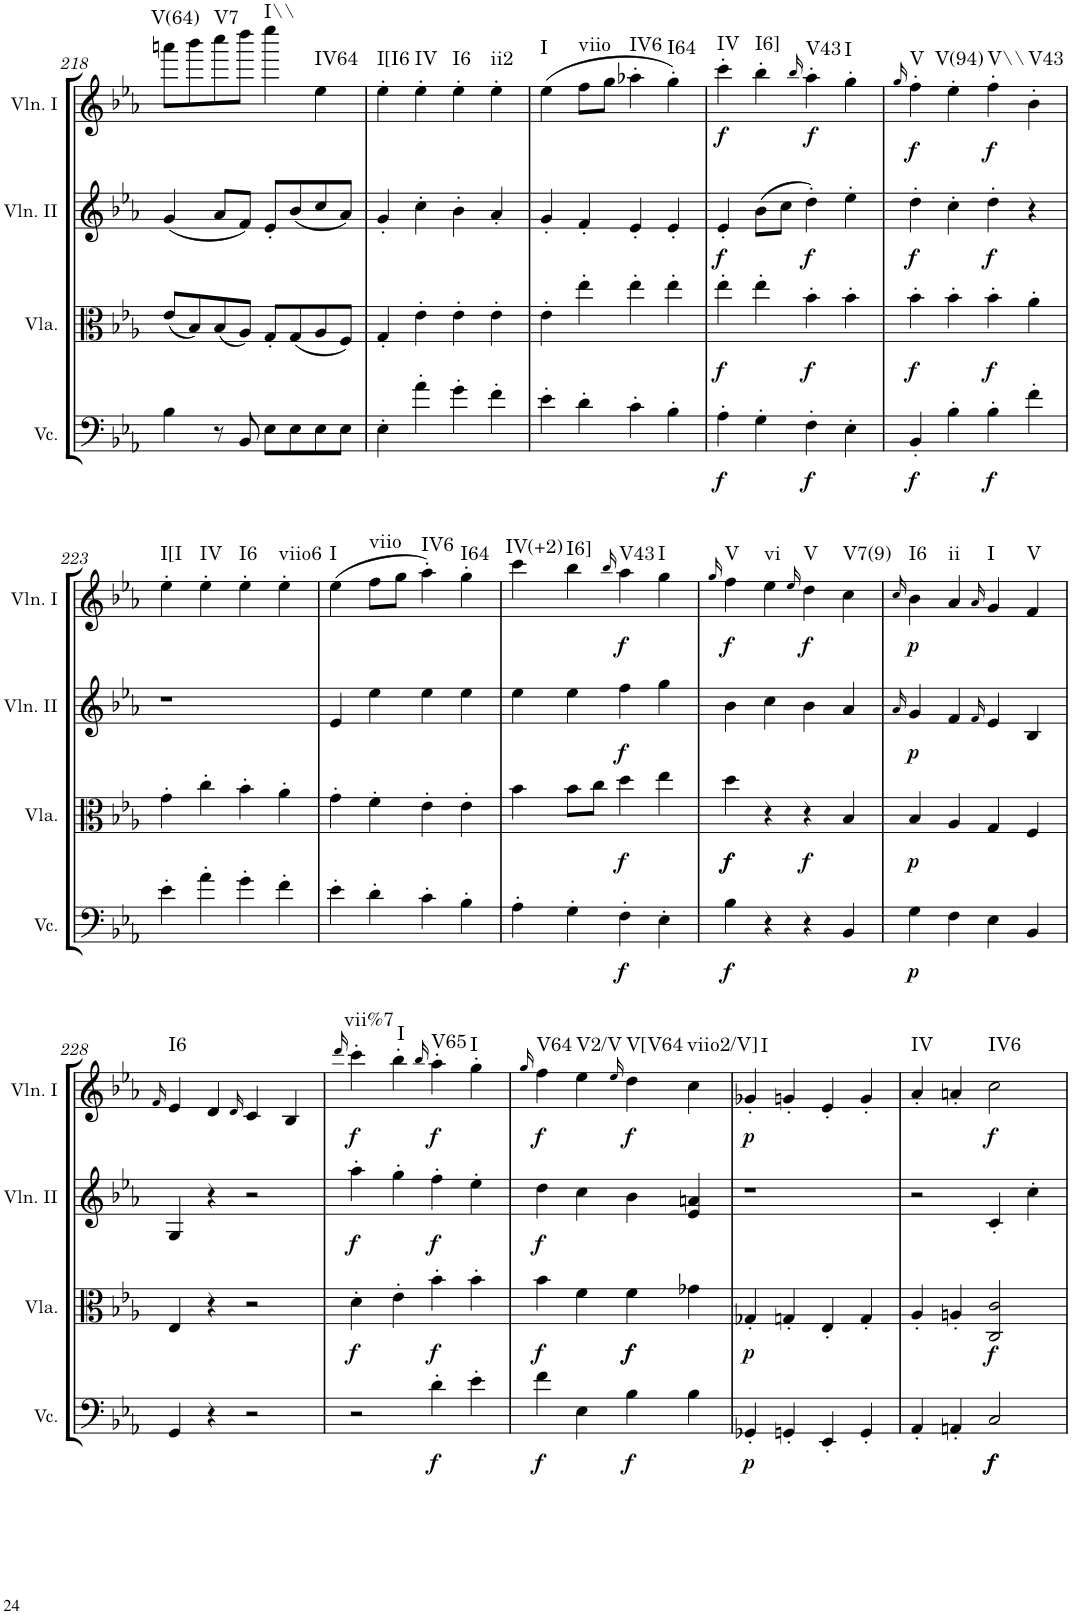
**kern	**dynam	**kern	**dynam	**kern	**dynam	**kern	**dynam	**harte
*part4	*part4	*part3	*part3	*part2	*part2	*part1	*part1	*part1
*staff4	*staff4	*staff3	*staff3	*staff2	*staff2	*staff1	*staff1	*
*I"Violoncello	*	*I"Viola	*	*I"Violin II	*	*I"Violin I	*	*
*I'Vc.	*	*I'Vla.	*	*I'Vln. II	*	*I'Vln. I	*	*
!!LO:PB:g=z
*clefF4	*	*clefC3	*	*clefG2	*	*clefG2	*	*
*k[b-e-a-]	*	*k[b-e-a-]	*	*k[b-e-a-]	*	*k[b-e-a-]	*	*
*M2/2	*	*M2/2	*	*M2/2	*	*M2/2	*	*
*met(c|)	*	*met(c|)	*	*met(c|)	*	*met(c|)	*	*
=218	=218	=218	=218	=218	=218	=218	=218	=218
!	!	!	!	!	!	!	!	!LO:H:kt=V(64)
4B-\	.	(8e-/L	.	(4g/	.	8aaan\L	.	N
.	.	8B-/)	.	.	.	8bbb-\	.	.
!	!	!	!	!	!	!	!	!LO:H:kt=V7
8r	.	(8B-/	.	8a-/L	.	8cccc\	.	N
8BB-/	.	8A-/J)	.	8f/J)	.	8dddd\J	.	.
!	!	!	!	!	!	!	!	!LO:H:kt=I\\
8E-\L	.	8G'/L	.	8e-'/L	.	4eeee-\	.	N
8E-\	.	(8G/	.	(8b-/	.	.	.	.
!	!	!	!	!	!	!	!	!LO:H:kt=IV64
8E-\	.	8A-/	.	8cc/	.	4ee-\	.	N
8E-\J	.	8F/J)	.	8a-/J)	.	.	.	.
=219	=219	=219	=219	=219	=219	=219	=219	=219
!	!	!	!	!	!	!	!	!LO:H:kt=I[I6
4E-'\	.	4G'/	.	4g'/	.	4ee-'\	.	N
!	!	!	!	!	!	!	!	!LO:H:kt=IV
4a-'\	.	4e-'\	.	4cc'\	.	4ee-'\	.	N
!	!	!	!	!	!	!	!	!LO:H:kt=I6
4g'\	.	4e-'\	.	4b-'\	.	4ee-'\	.	N
!	!	!	!	!	!	!	!	!LO:H:kt=ii2
4f'\	.	4e-'\	.	4a-'/	.	4ee-'\	.	N
=220	=220	=220	=220	=220	=220	=220	=220	=220
!	!	!	!	!	!	!	!	!LO:H:kt=I
4e-'\	.	4e-'\	.	4g'/	.	(4ee-\	.	N
!	!	!	!	!	!	!	!	!LO:H:kt=viio
4d'\	.	4ee-'\	.	4f'/	.	8ff\L	.	N
.	.	.	.	.	.	8gg\J	.	.
!	!	!	!	!	!	!	!	!LO:H:kt=IV6
4c'\	.	4ee-'\	.	4e-'/	.	4aa-X'\	.	N
!	!	!	!	!	!	!	!	!LO:H:kt=I64
4B-'\	.	4ee-'\	.	4e-'/	.	4gg'\)	.	N
=221	=221	=221	=221	=221	=221	=221	=221	=221
!	!LO:DY:b	!	!LO:DY:b	!	!LO:DY:b	!	!LO:DY:b	!LO:H:kt=IV
4A-'\	f	4ee-'\	f	4e-'/	f	4ccc'\	f	N
!	!	!	!	!	!	!	!	!LO:H:kt=I6]
4G'\	.	4ee-'\	.	(8b-\L	.	4bb-'\	.	N
.	.	.	.	8cc\J	.	.	.	.
.	.	.	.	.	.	16qbb-/	.	.
!	!LO:DY:b	!	!LO:DY:b	!	!LO:DY:b	!	!LO:DY:b	!LO:H:kt=V43
4F'\	f	4b-'\	f	4dd'\)	f	4aa-'\	f	N
!	!	!	!	!	!	!	!	!LO:H:kt=I
4E-'\	.	4b-'\	.	4ee-'\	.	4gg'\	.	N
=222	=222	=222	=222	=222	=222	=222	=222	=222
.	.	.	.	.	.	16qgg/	.	.
!	!LO:DY:b	!	!LO:DY:b	!	!LO:DY:b	!	!LO:DY:b	!LO:H:kt=V
4BB-'/	f	4b-'\	f	4dd'\	f	4ff'\	f	N
!	!	!	!	!	!	!	!	!LO:H:kt=V(94)
4B-'\	.	4b-'\	.	4cc'\	.	4ee-'\	.	N
!	!LO:DY:b	!	!LO:DY:b	!	!LO:DY:b	!	!LO:DY:b	!LO:H:kt=V\\
4B-'\	f	4b-'\	f	4dd'\	f	4ff'\	f	N
!	!	!	!	!	!	!	!	!LO:H:kt=V43
4f'\	.	4a-'\	.	4r	.	4b-'\	.	N
!!LO:LB:g=z
=223	=223	=223	=223	=223	=223	=223	=223	=223
!	!	!	!	!	!	!	!	!LO:H:kt=I[I
4e-'\	.	4g'\	.	1r	.	4ee-'\	.	N
!	!	!	!	!	!	!	!	!LO:H:kt=IV
4a-'\	.	4cc'\	.	.	.	4ee-'\	.	N
!	!	!	!	!	!	!	!	!LO:H:kt=I6
4g'\	.	4b-'\	.	.	.	4ee-'\	.	N
!	!	!	!	!	!	!	!	!LO:H:kt=viio6
4f'\	.	4a-'\	.	.	.	4ee-'\	.	N
=224	=224	=224	=224	=224	=224	=224	=224	=224
!	!	!	!	!	!	!	!	!LO:H:kt=I
4e-'\	.	4g'\	.	4e-/	.	(4ee-\	.	N
!	!	!	!	!	!	!	!	!LO:H:kt=viio
4d'\	.	4f'\	.	4ee-\	.	8ff\L	.	N
.	.	.	.	.	.	8gg\J	.	.
!	!	!	!	!	!	!	!	!LO:H:kt=IV6
4c'\	.	4e-'\	.	4ee-\	.	4aa-'\)	.	N
!	!	!	!	!	!	!	!	!LO:H:kt=I64
4B-'\	.	4e-'\	.	4ee-\	.	4gg'\	.	N
=225	=225	=225	=225	=225	=225	=225	=225	=225
!	!	!	!	!	!	!	!	!LO:H:kt=IV(+2)
4A-'\	.	4b-\	.	4ee-\	.	4ccc\	.	N
!	!	!	!	!	!	!	!	!LO:H:kt=I6]
4G'\	.	8b-\L	.	4ee-\	.	4bb-\	.	N
.	.	8cc\J	.	.	.	.	.	.
.	.	.	.	.	.	16qbb-/	.	.
!	!LO:DY:b	!	!LO:DY:b	!	!LO:DY:b	!	!LO:DY:b	!LO:H:kt=V43
4F'\	f	4dd\	f	4ff\	f	4aa-\	f	N
!	!	!	!	!	!	!	!	!LO:H:kt=I
4E-'\	.	4ee-\	.	4gg\	.	4gg\	.	N
=226	=226	=226	=226	=226	=226	=226	=226	=226
.	.	.	.	.	.	16qgg/	.	.
!	!LO:DY:b	!	!LO:DY:b	!	!	!	!	!
!	!	!	!LO:DY:n=1:b	!	!	!	!LO:DY:b	!LO:H:kt=V
4B-\	f	4dd\	f f	4b-\	.	4ff\	f	N
!	!	!	!	!	!	!	!	!LO:H:kt=vi
4r	.	4r	.	4cc\	.	4ee-\	.	N
.	.	.	.	.	.	16qee-/	.	.
!	!	!	!LO:DY:n=2:b	!	!	!	!LO:DY:b	!LO:H:kt=V
4r	.	4r	f	4b-\	.	4dd\	f	N
!	!	!	!	!	!	!	!	!LO:H:kt=V7(9)
4BB-/	.	4B-/	.	4a-/	.	4cc\	.	N
=227	=227	=227	=227	=227	=227	=227	=227	=227
.	.	.	.	16qa-/	.	16qcc/	.	.
!	!LO:DY:b	!	!LO:DY:b	!	!LO:DY:b	!	!LO:DY:b	!LO:H:kt=I6
4G\	p	4B-/	p	4g/	p	4b-\	p	N
!	!	!	!	!	!	!	!	!LO:H:kt=ii
4F\	.	4A-/	.	4f/	.	4a-/	.	N
.	.	.	.	16qf/	.	16qa-/	.	.
!	!	!	!	!	!	!	!	!LO:H:kt=I
4E-\	.	4G/	.	4e-/	.	4g/	.	N
!	!	!	!	!	!	!	!	!LO:H:kt=V
4BB-/	.	4F/	.	4B-/	.	4f/	.	N
!!LO:LB:g=z
=228	=228	=228	=228	=228	=228	=228	=228	=228
.	.	.	.	.	.	16qf/	.	.
!	!	!	!	!	!	!	!	!LO:H:kt=I6
4GG/	.	4E-/	.	4G/	.	4e-/	.	N
4r	.	4r	.	4r	.	4d/	.	.
.	.	.	.	.	.	16qd/	.	.
2r	.	2r	.	2r	.	4c/	.	.
.	.	.	.	.	.	4B-/	.	.
=229	=229	=229	=229	=229	=229	=229	=229	=229
.	.	.	.	.	.	16qddd/	.	.
!	!	!	!LO:DY:b	!	!LO:DY:b	!	!LO:DY:b	!LO:H:kt=vii%7
2r	.	4d'\	f	4aa-'\	f	4ccc'\	f	N
!	!	!	!	!	!	!	!	!LO:H:kt=I
.	.	4e-'\	.	4gg'\	.	4bb-'\	.	N
.	.	.	.	.	.	16qbb-/	.	.
!	!LO:DY:b	!	!LO:DY:b	!	!LO:DY:b	!	!LO:DY:b	!LO:H:kt=V65
4d'\	f	4b-'\	f	4ff'\	f	4aa-'\	f	N
!	!	!	!	!	!	!	!	!LO:H:kt=I
4e-'\	.	4b-'\	.	4ee-'\	.	4gg'\	.	N
=230	=230	=230	=230	=230	=230	=230	=230	=230
.	.	.	.	.	.	16qgg/	.	.
!	!LO:DY:b	!	!LO:DY:b	!	!LO:DY:b	!	!LO:DY:b	!LO:H:kt=V64
4f\	f	4b-\	f	4dd\	f	4ff\	f	N
!	!	!	!	!	!	!	!	!LO:H:kt=V2/V
4E-\	.	4f\	.	4cc\	.	4ee-\	.	N
.	.	.	.	.	.	16qee-/	.	.
!	!LO:DY:b	!	!LO:DY:b	!	!	!	!	!
!	!	!	!LO:DY:n=1:b	!	!	!	!LO:DY:b	!LO:H:kt=V[V64
4B-\	f	4f\	f f	4b-\	.	4dd\	f	N
!	!	!	!	!	!	!	!	!LO:H:kt=viio2/V]
4B-\	.	4g-X\	.	4e-/ 4an/	.	4cc\	.	N
=231	=231	=231	=231	=231	=231	=231	=231	=231
!	!LO:DY:b	!	!LO:DY:b	!	!	!	!LO:DY:b	!LO:H:kt=I
4GG-X'/	p	4G-X'/	p	1r	.	4g-X'/	p	N
4GGn'/	.	4Gn'/	.	.	.	4gn'/	.	.
4EE-'/	.	4E-'/	.	.	.	4e-'/	.	.
4GG'/	.	4G'/	.	.	.	4g'/	.	.
=232	=232	=232	=232	=232	=232	=232	=232	=232
!	!	!	!	!	!	!	!	!LO:H:kt=IV
4AA-'/	.	4A-'/	.	2r	.	4a-'/	.	N
4AAn'/	.	4An'/	.	.	.	4an'/	.	.
!	!LO:DY:b	!	!	!	!	!	!	!
!	!LO:DY:n=1:b	!	!LO:DY:b	!	!	!	!LO:DY:b	!LO:H:kt=IV6
2C/	f f	2C/ 2c/	f	4c'/	.	2cc\	f	N
.	.	.	.	4cc'\	.	.	.	.
=	=	=	=	=	=	=	=	=
*-	*-	*-	*-	*-	*-	*-	*-	*-
